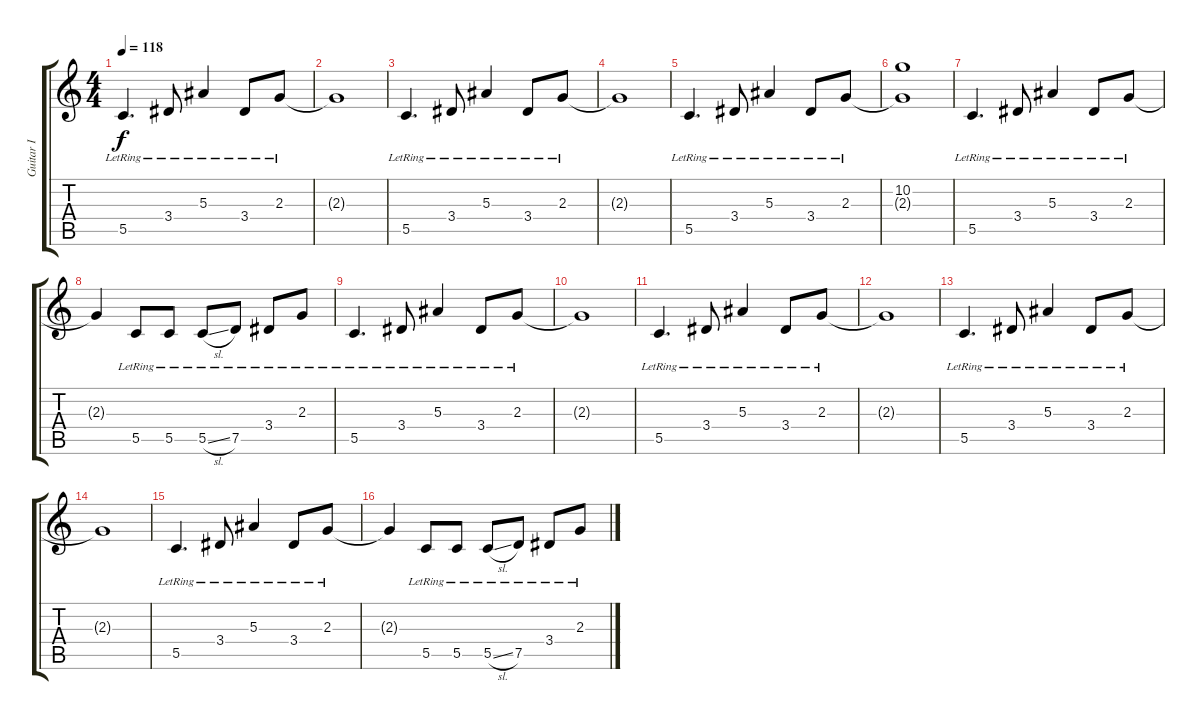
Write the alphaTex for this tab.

\track ("Guitar I" "Guitar I") {instrument electricguitarjazz}
\staff {score tabs}
\tuning (D4 A3 F3 C3 G2 C2) {hide}
\ts (4 4)
\tempo 118
\clef g2
\ks c
5.5{lr}.4{d dy f} 3.4{lr}.8 5.3{lr}.4 3.4{lr}.8 2.3{lr}.8 |
2.3{t}.1 |
5.5{lr}.4{d} 3.4{lr}.8 5.3{lr}.4 3.4{lr}.8 2.3{lr}.8 |
2.3{t}.1 |
5.5{lr}.4{d volume 13 balance 14 instrument electricguitarclean} 3.4{lr}.8 5.3{lr}.4 3.4{lr}.8 2.3{lr}.8 |
(10.2 2.3{t}).1 |
5.5{lr}.4{d} 3.4{lr}.8 5.3{lr}.4 3.4{lr}.8 2.3{lr}.8 |
2.3{t}.4 5.5{lr}.8 5.5{lr}.8 5.5{sl lr}.8 7.5{lr}.8 3.4{lr}.8 2.3{lr}.8 |
5.5{lr}.4{d} 3.4{lr}.8 5.3{lr}.4 3.4{lr}.8 2.3{lr}.8 |
2.3{t}.1 |
5.5{lr}.4{d} 3.4{lr}.8 5.3{lr}.4 3.4{lr}.8 2.3{lr}.8 |
2.3{t}.1 |
5.5{lr}.4{d balance 14 instrument electricguitarclean} 3.4{lr}.8 5.3{lr}.4 3.4{lr}.8 2.3{lr}.8 |
2.3{t}.1 |
5.5{lr}.4{d} 3.4{lr}.8 5.3{lr}.4 3.4{lr}.8 2.3{lr}.8 |
2.3{t}.4 5.5{lr}.8 5.5{lr}.8 5.5{sl lr}.8 7.5{lr}.8 3.4{lr}.8 2.3{lr}.8
